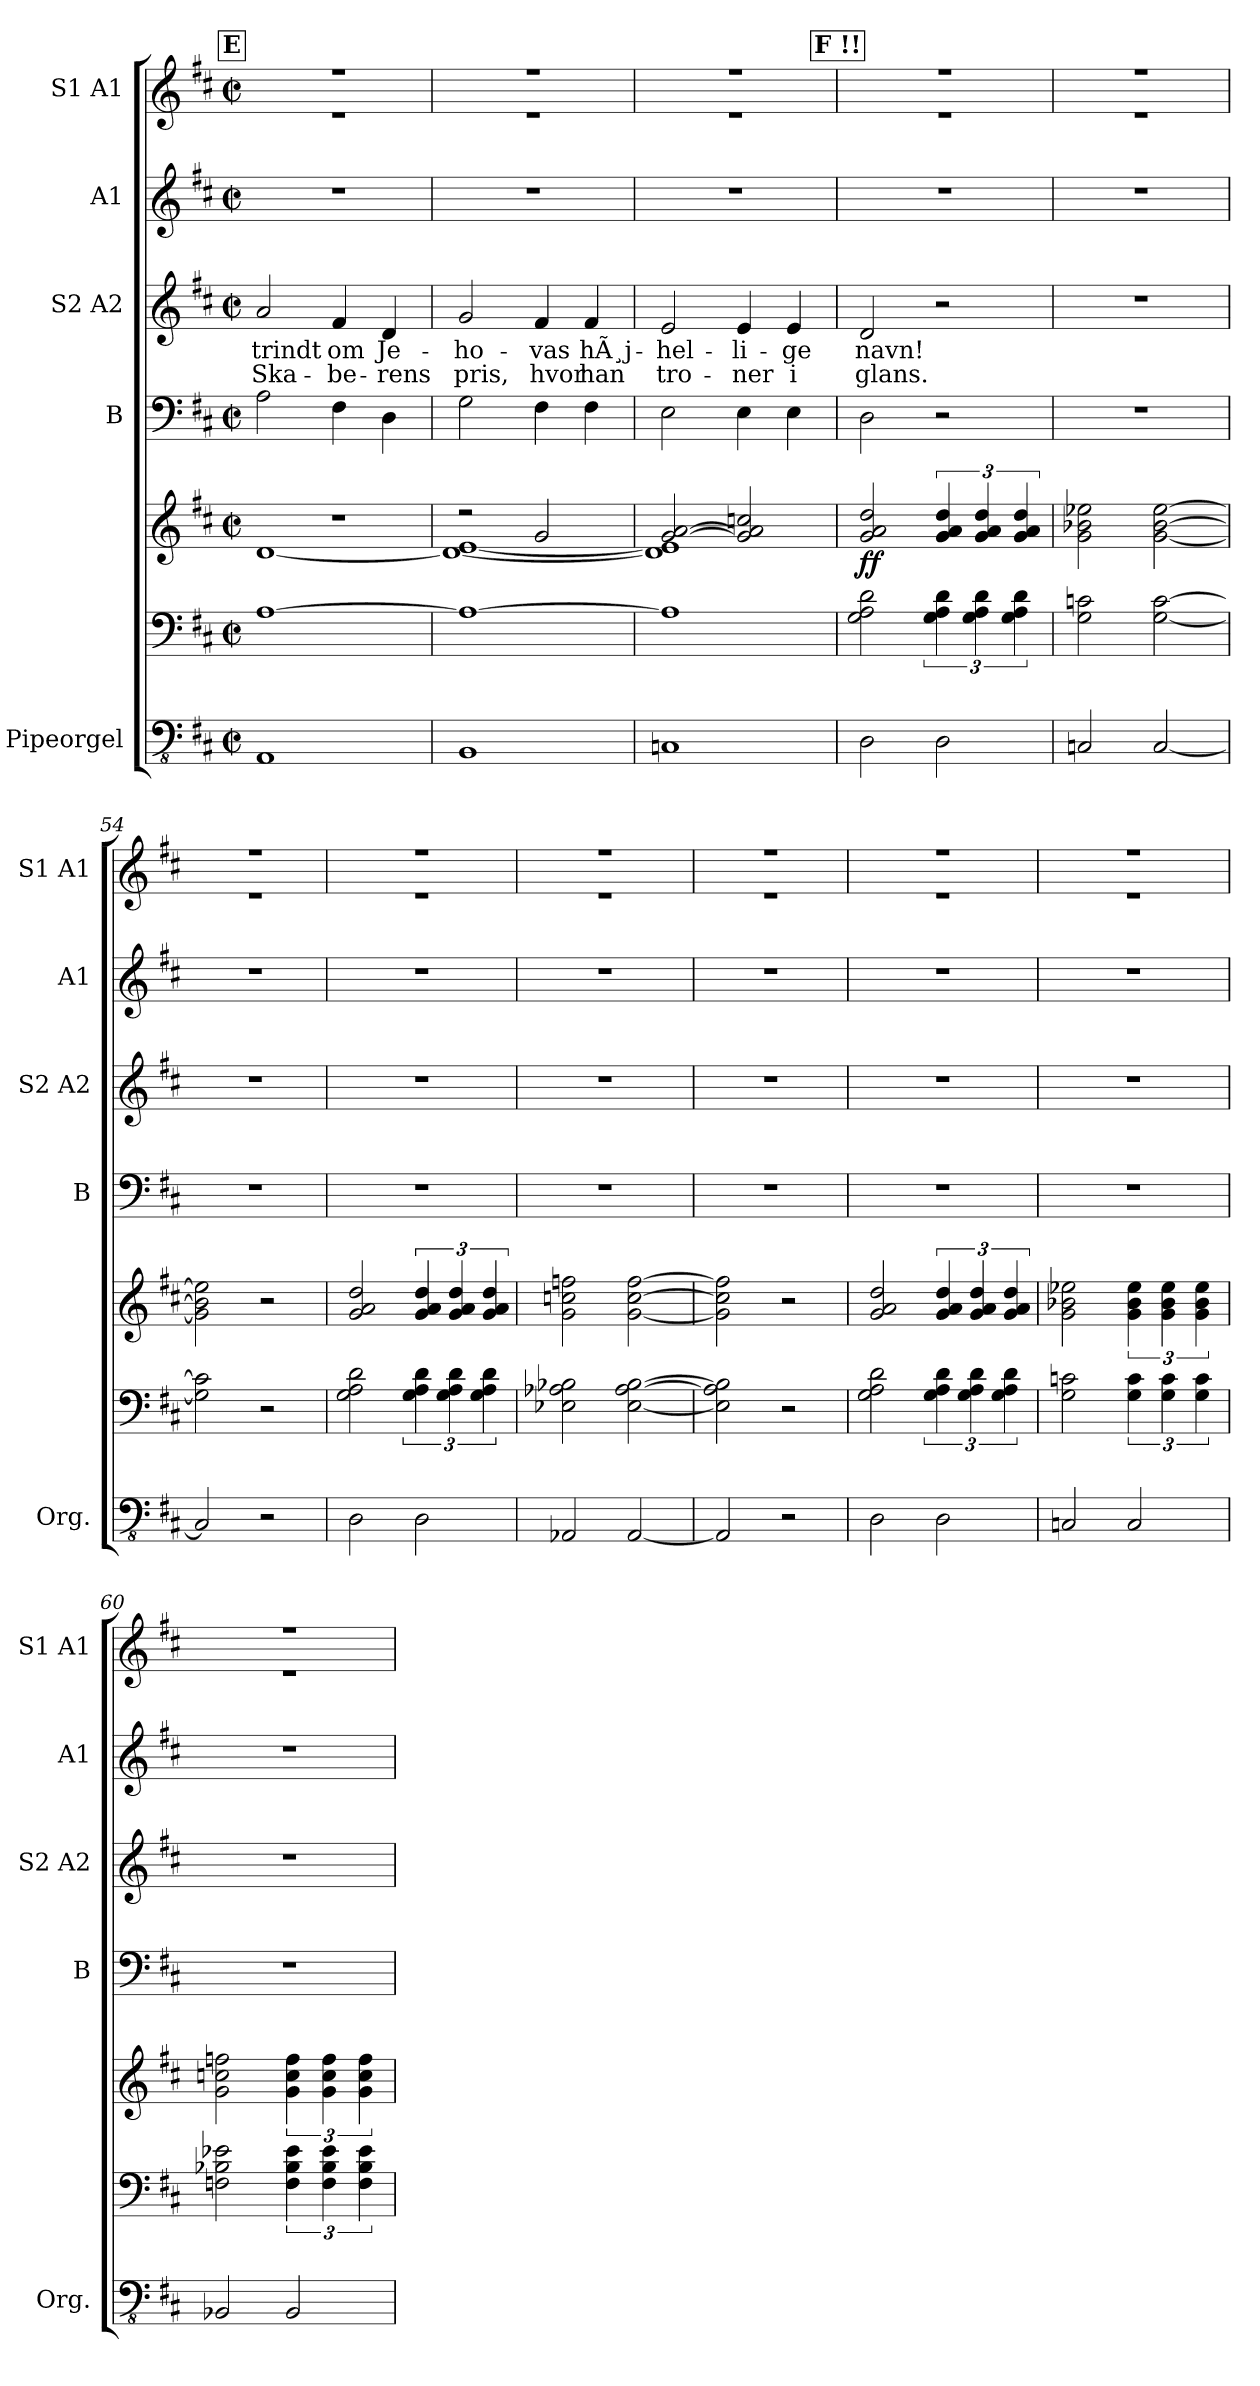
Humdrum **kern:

**kern	**kern	**kern	**dynam	**kern	**kern	**text	**text	**kern	**kern
*part5	*part5	*part5	*part5	*part4	*part3	*part3	*part3	*part2	*part1
*staff7	*staff6	*staff5	*staff5/6/7	*staff4	*staff3	*staff3	*staff3	*staff2	*staff1
*I"Pipeorgel	*	*	*	*I"B	*I"S2 A2	*	*	*I"A1	*I"S1 A1
*I'Org.	*	*	*	*I'B	*I'S2 A2	*	*	*I'A1	*I'S1 A1
*clefFv4	*clefF4	*clefG2	*	*clefF4	*clefG2	*	*	*clefG2	*clefG2
*k[f#c#]	*k[f#c#]	*k[f#c#]	*	*k[f#c#]	*k[f#c#]	*	*	*k[f#c#]	*k[f#c#]
*M2/2	*M2/2	*M2/2	*	*M2/2	*M2/2	*	*	*M2/2	*M2/2
*met(c|)	*met(c|)	*met(c|)	*	*met(c|)	*met(c|)	*	*	*met(c|)	*met(c|)
!!LO:REH:place=s1:a:B:fs=14:t=E
=49	=49	=49	=49	=49	=49	=49	=49	=49	=49
*	*	*^	*	*	*	*	*	*	*
!	!	!	!	!	!	!	!LO:LY:b	!LO:LY:b	!	!
*	*	*	*	*	*	*	*	*	*	*^
1AAA	[1A	1r	[1d	.	2A\	2a/	trindt	Ska-	1r	1r	1r
!	!	!	!	!	!	!	!LO:LY:b	!LO:LY:b	!	!	!
.	.	.	.	.	4F#\	4f#/	om	-be-	.	.	.
!	!	!	!	!	!	!	!LO:LY:b	!LO:LY:b	!	!	!
.	.	.	.	.	4D\	4d/	Je-	-rens	.	.	.
=50	=50	=50	=50	=50	=50	=50	=50	=50	=50	=50	=50
!	!	!	!	!	!	!	!LO:LY:b	!LO:LY:b	!	!	!
1BBB	1A_	2r	1d_ [1e	.	2G\	2g/	-ho-	pris,	1r	1r	1r
!	!	!	!	!	!	!	!LO:LY:b	!LO:LY:b	!	!	!
.	.	2g/	.	.	4F#\	4f#/	-vas	hvor	.	.	.
!	!	!	!	!	!	!	!LO:LY:b	!LO:LY:b	!	!	!
.	.	.	.	.	4F#\	4f#/	hÃ¸j-	han	.	.	.
!!LO:LB:g=z	!!
=51	=51	=51	=51	=51	=51	=51	=51	=51	=51	=51	=51
!	!	!	!	!	!	!	!LO:LY:b	!LO:LY:b	!	!	!
1CCn	1A]	[2g/ [2a/	1d] 1e]	.	2E\	2e/	-hel-	tro-	1r	1r	1r
!	!	!	!	!	!	!	!LO:LY:b	!LO:LY:b	!	!	!
.	.	2g/] 2a/] 2ccn/	.	.	4E\	4e/	-li-	-ner	.	.	.
!	!	!	!	!	!	!	!LO:LY:b	!LO:LY:b	!	!	!
.	.	.	.	.	4E\	4e/	-ge	i	.	.	.
*	*	*v	*v	*	*	*	*	*	*	*	*
!!LO:REH:place=s1:a:B:fs=14:t=F	!!
=52	=52	=52	=52	=52	=52	=52	=52	=52	=52	=52
!	!	!	!LO:DY:b	!	!	!LO:LY:b	!LO:LY:b	!	!	!
2DD\	2G\ 2A\ 2d\	2g/ 2a/ 2dd/	ff	2D\	2d/	navn!	glans.	1r	1r	1r
2DD\	6G\ 6A\ 6d\	6g/ 6a/ 6dd/	.	2r	2r	.	.	.	.	.
.	6G\ 6A\ 6d\	6g/ 6a/ 6dd/	.	.	.	.	.	.	.	.
.	6G\ 6A\ 6d\	6g/ 6a/ 6dd/	.	.	.	.	.	.	.	.
=53	=53	=53	=53	=53	=53	=53	=53	=53	=53	=53
2CCn/	2G\ 2cn\	2g\ 2b-X\ 2ee-X\	.	1r	1r	.	.	1r	1r	1r
[2CC/	[2G\ [2c\	[2g\ [2b-\ [2ee-\	.	.	.	.	.	.	.	.
=54	=54	=54	=54	=54	=54	=54	=54	=54	=54	=54
2CC/]	2G\] 2c\]	2g\] 2b-\] 2ee-\]	.	1r	1r	.	.	1r	1r	1r
2r	2r	2r	.	.	.	.	.	.	.	.
=55	=55	=55	=55	=55	=55	=55	=55	=55	=55	=55
2DD\	2G\ 2A\ 2d\	2g/ 2a/ 2dd/	.	1r	1r	.	.	1r	1r	1r
2DD\	6G\ 6A\ 6d\	6g/ 6a/ 6dd/	.	.	.	.	.	.	.	.
.	6G\ 6A\ 6d\	6g/ 6a/ 6dd/	.	.	.	.	.	.	.	.
.	6G\ 6A\ 6d\	6g/ 6a/ 6dd/	.	.	.	.	.	.	.	.
=56	=56	=56	=56	=56	=56	=56	=56	=56	=56	=56
2AAA-X/	2E-X\ 2A-X\ 2B-X\	2g\ 2ccn\ 2ffn\	.	1r	1r	.	.	1r	1r	1r
[2AAA-/	[2E-\ [2A-\ [2B-\	[2g\ [2cc\ [2ff\	.	.	.	.	.	.	.	.
!!LO:LB:g=z	!!
=57	=57	=57	=57	=57	=57	=57	=57	=57	=57	=57
2AAA-/]	2E-\] 2A-\] 2B-\]	2g\] 2cc\] 2ff\]	.	1r	1r	.	.	1r	1r	1r
2r	2r	2r	.	.	.	.	.	.	.	.
=58	=58	=58	=58	=58	=58	=58	=58	=58	=58	=58
2DD\	2G\ 2A\ 2d\	2g/ 2a/ 2dd/	.	1r	1r	.	.	1r	1r	1r
2DD\	6G\ 6A\ 6d\	6g/ 6a/ 6dd/	.	.	.	.	.	.	.	.
.	6G\ 6A\ 6d\	6g/ 6a/ 6dd/	.	.	.	.	.	.	.	.
.	6G\ 6A\ 6d\	6g/ 6a/ 6dd/	.	.	.	.	.	.	.	.
=59	=59	=59	=59	=59	=59	=59	=59	=59	=59	=59
2CCn/	2G\ 2cn\	2g\ 2b-X\ 2ee-X\	.	1r	1r	.	.	1r	1r	1r
2CC/	6G\ 6c\	6g\ 6b-\ 6ee-\	.	.	.	.	.	.	.	.
.	6G\ 6c\	6g\ 6b-\ 6ee-\	.	.	.	.	.	.	.	.
.	6G\ 6c\	6g\ 6b-\ 6ee-\	.	.	.	.	.	.	.	.
=60	=60	=60	=60	=60	=60	=60	=60	=60	=60	=60
2BBB-X/	2Fn\ 2B-X\ 2e-X\	2g\ 2ccn\ 2ffn\	.	1r	1r	.	.	1r	1r	1r
2BBB-/	6F\ 6B-\ 6e-\	6g\ 6cc\ 6ff\	.	.	.	.	.	.	.	.
.	6F\ 6B-\ 6e-\	6g\ 6cc\ 6ff\	.	.	.	.	.	.	.	.
.	6F\ 6B-\ 6e-\	6g\ 6cc\ 6ff\	.	.	.	.	.	.	.	.
*	*	*	*	*	*	*	*	*	*v	*v
=	=	=	=	=	=	=	=	=	=
*-	*-	*-	*-	*-	*-	*-	*-	*-	*-
